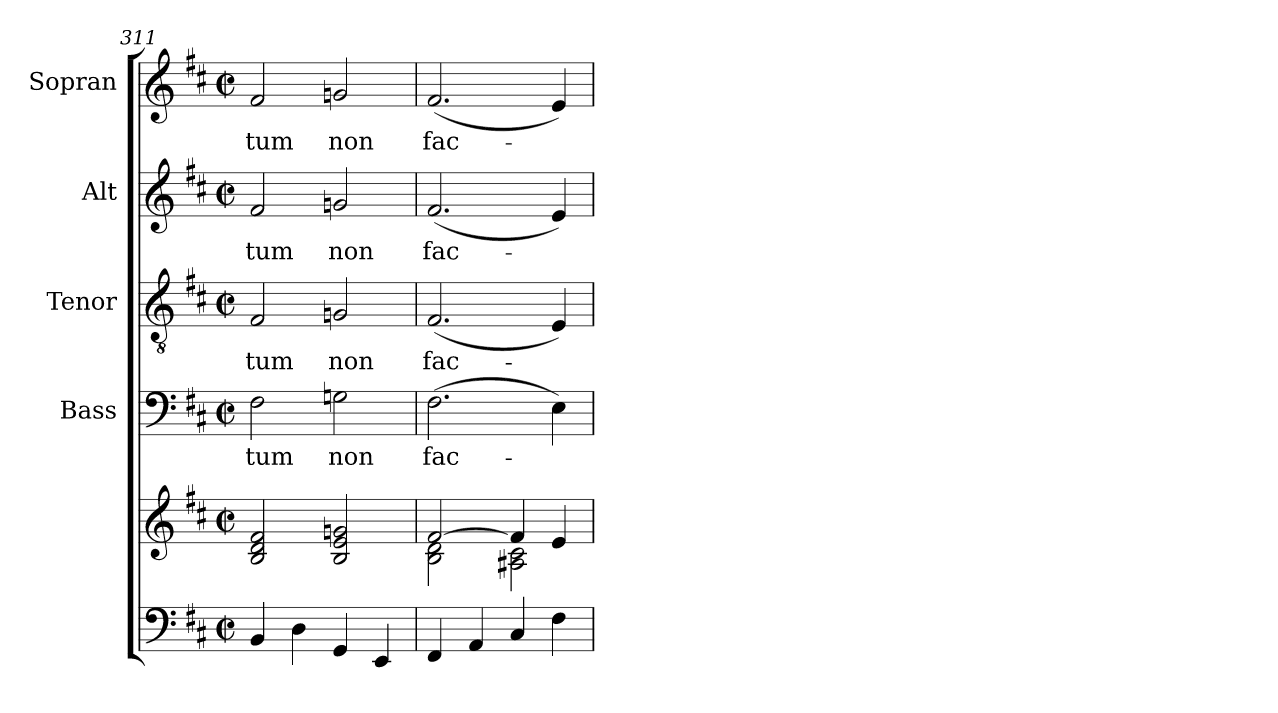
**kern	**kern	**kern	**text	**kern	**text	**kern	**text	**kern	**text
*part5	*part5	*part4	*part4	*part3	*part3	*part2	*part2	*part1	*part1
*staff6	*staff5	*staff4	*staff4	*staff3	*staff3	*staff2	*staff2	*staff1	*staff1
*	*	*I"Bass	*	*I"Tenor	*	*I"Alt	*	*I"Sopran	*
*	*	*I'B.	*	*I'T.	*	*I'A.	*	*I'S.	*
*clefF4	*clefG2	*clefF4	*	*clefGv2	*	*clefG2	*	*clefG2	*
*k[f#c#]	*k[f#c#]	*k[f#c#]	*	*k[f#c#]	*	*k[f#c#]	*	*k[f#c#]	*
*D:	*D:	*D:	*	*D:	*	*D:	*	*D:	*
*M2/2	*M2/2	*M2/2	*	*M2/2	*	*M2/2	*	*M2/2	*
*met(c|)	*met(c|)	*met(c|)	*	*met(c|)	*	*met(c|)	*	*met(c|)	*
=311	=311	=311	=311	=311	=311	=311	=311	=311	=311
!	!	!	!LO:LY:b	!	!LO:LY:b	!	!LO:LY:b	!	!LO:LY:b
4BB/	2B/ 2d/ 2f#/	2F#\	-tum	2F#/	-tum	2f#/	-tum	2f#/	-tum
4D\	.	.	.	.	.	.	.	.	.
!	!	!	!LO:LY:b	!	!LO:LY:b	!	!LO:LY:b	!	!LO:LY:b
4GG/	2B/ 2e/ 2gn/	2Gn\	non	2Gn/	non	2gn/	non	2gn/	non
4EE/	.	.	.	.	.	.	.	.	.
=312	=312	=312	=312	=312	=312	=312	=312	=312	=312
*	*^	*	*	*	*	*	*	*	*
!	!	!	!	!LO:LY:b	!	!LO:LY:b	!	!LO:LY:b	!	!LO:LY:b
4FF#/	[>2f#/	2B\ 2d\	(>2.F#\	fac-	(<2.F#/	fac-	(<2.f#/	fac-	(<2.f#/	fac-
4AA/	.	.	.	.	.	.	.	.	.	.
4C#/	4f#/]	2A#X\ 2c#\	.	.	.	.	.	.	.	.
4F#\	4e/	.	4E\)	.	4E/)	.	4e/)	.	4e/)	.
*	*v	*v	*	*	*	*	*	*	*	*
=	=	=	=	=	=	=	=	=	=
*-	*-	*-	*-	*-	*-	*-	*-	*-	*-
